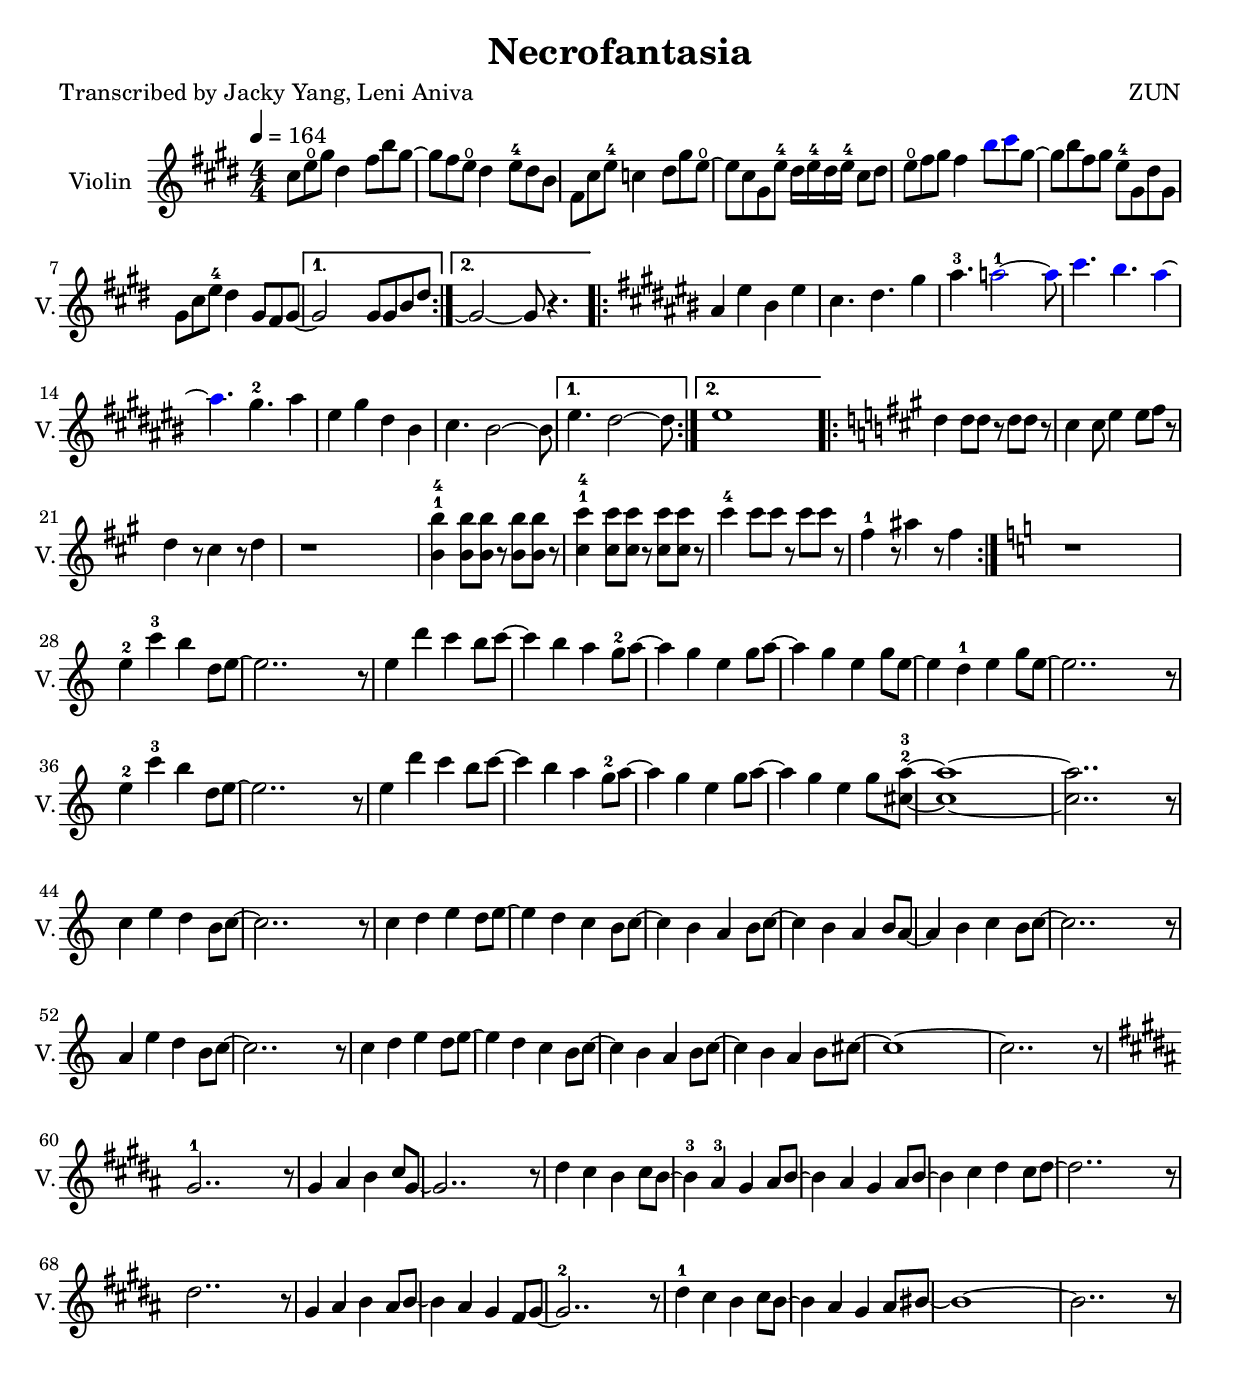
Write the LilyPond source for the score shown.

\version "2.24.0"
\language "english"
\header {
	title = "Necrofantasia"
	composer = "ZUN"
	poet = "Transcribed by Jacky Yang, Leni Aniva"
}
violin = \new Staff \with {
	instrumentName = "Violin"
	shortInstrumentName = "V."
	midiInstrument = "violin"
}
\relative {
	\tempo 4 = 164
	\numericTimeSignature
	\time 4/4
	\override Accidental.hide-tied-accidental-after-break = ##t
	\key cs \minor
	\repeat volta 2
	{
		cs''=''8 e\open   gs ds4 fs8  b  gs~   |
		gs8 fs e\open  ds4         e8-4 ds  b  |
		fs='8    cs' e-4  c4  ds8  gs e~\open  |
		e8  cs gs e'-4 ds16 e-4 ds e-4 cs8 ds8 |
		e=''8\open    fs  gs fs4
		\override NoteHead.color = "blue"
		                          b8  cs
		\override NoteHead.color = "black"
	                                  gs~ |
		gs8 b  fs gs      e-4 gs,  ds' gs, |
		gs='8    cs  e-4  ds4 gs,8 fs  gs~ |
		\alternative {
			\volta 1 { gs2               gs8 gs b ds | }
			\volta 2 { gs,='2~\repeatTie gs8 r4.     | }
		}
	}
	\key cs \major
	\repeat volta 2
   {
		as='4   es' bs es  | cs4. ds4. gs4 | as4.-3
		\override NoteHead.color = "blue"
		                                            a2~-1 a8 | cs4. bs4. as4~ |
		as=''4.
		\override NoteHead.color = "black"
		        gs4.-2 as4 | es4  gs ds bs | cs4. bs2~ bs8 |
		\alternative {
			\volta 1 { es=''4. ds2~ ds8 }
			\volta 2 { es1 }
		} |
	}
	\key fs \minor
	\repeat volta 2
   {
		% Modifications cf. the one by Jacky Yang
		% 1. Moved down by an octave
      % 2. Removed notes across an octave
		d=''4  d8 d r d d r      | cs4 cs8 e4 e8 fs8 r8 |
		d=''4   r8 cs4 r8 d4     | r1                   |
		<b=' b'>4-1-4 8 8 r8 8 8 r8  | <cs cs'>4-1-4 8 8 r8 8 8 r8    |
		cs'='''4-4 8 8 r8 cs8 8 r8 | fs,4-1 r8 as4 r8 fs4   |
		%d'='''4  d8 d r d d r   | cs4 cs8 e4 e8 fs8 r8 |
		%d='''4   r8 cs4 r8 d4   | r1                   |
		%<b, b'>4 8 8 r8 8 8 r8  | <cs cs'>4 8 8 r8 8 8 r8 |
		%cs'=''4 8 8 r8 cs8 8 r8 | fs,4 r8 bf4 r8 fs4      |
	}

	\key c \major
	r1 |
	e=''4-2 c'-3 b d,8 e~ | e=''2..          r8  |
	e4      d'   c b8 c8~ | c='''4  b a g8-2 a8~ |
	a4      g    e g8 a8~ | a=''4   g e g8   e~  |
	e4      d-1  e g8  e~ | e=''2..          r8  |
	e=''4-2 c'-3 b d,8 e~ | e=''2..          r8  |
	e=''4   d'   c b8 c8~ | c='''4  b a g8-2 a~  |
	a=''4   g    e g8  a~ | a=''4   g e g8 <cs, a'>~-2-3 |
	1~                    | 2.. r8

	c=''4 e  d  b8 c8~ | c2..      r8   |
	c4    d  e  d8 e8~ | e4 d c b8 c8~  |
	c4    b  a  b8 c8~ | c4 b a b8 a8~  |
	a4    b  c  b8 c8~ | c2..      r8   |
	a='4  e' d  b8 c8~ | c2..      r8   |
	c4    d  e  d8 e8~ | e4 d c b8 c8~  |
	c4    b  a  b8 c8~ | c4 b a b8 cs8~ |
	1~                 | 2..       r8   |

	% same section as above, but shifted up, and with more "colourful" notes
	%c='''4 e  d  b8  c8~ | c2..        r8   |
	%c4      d  e  d8  e8~ | e4 d c  b8  c8~  |
	%c4      b  e, b'8 c8~ | c4 b e, b'8 e,8~ |
	%e4      d  c  g'8 a8~ | a2..        r8   |
	%a=''4   e' d  b8  c8~ | c2..        r8   |
	%c4      d  e  d8  e8~ | e4 d c  b8  c8~  |
	%c4      b  a  b8  c8~ | c4 b a  b8  cs8~ |
	%1~                    | 2..         r8   |

	\key gs \minor
	gs='2..-1        r8   | gs4  as b  cs8 gs8~ |
	gs2..            r8   | ds'4 cs b  cs8 b8~  |
	b4-3 as-3 gs as8 b8~  | b4   as gs as8 b8~  |
	b4   cs   ds cs8 ds8~ | ds2..          r8   |
	ds=''2..         r8   | gs,4 as b  as8 b8~  |
	b4 as gs  fs8    gs8~ | gs2..-2        r8   |
	ds'4-1 cs b  cs8 b8~  | b4   as gs as8 bs8~ |
	1~                    | 2..            r8   |

	% Fitted closer to ZUN version
	%ds='''2..      r8   | gs,4 as b   as8 b8~  |
	%b4 as gs  fs8  gs8~ | gs2..           r8   |
	%ds'4 as b  cs8  b8~  | b4  as gs  as8  bs8~ |
	%bs1~                | bs2..           r8   |

	% The original last 32 bars (below * 2) are slightly different
	%gs=''2..       r8   | gs4 as b   cs8  gs8~ |
	%gs2..          r8   | gs4 cs b   cs8  b8~  |
	%b4 as gs  as8  b8~  | b4  as ds, as'8 b8~  |
	%b4 cs ds  cs8  ds8~ | ds2..           r8   |
	%ds='''2..      r8   | gs,4 as b   as8  b8~ |
	%b4 as gs  fs8  gs8~ | gs2..           r8   |
	%gs4 as b  cs8  gs8~ | gs4 as gs  as8  bs8~ |
	%bs1~                | bs2..           r8   |
}

\score {
	\violin
	\layout {
		\context {
			\Score
			proportionalNotationDuration = #(ly:make-moment 1/4)
			\override SpacingSpanner.uniform-stretching = ##t
			\override SpacingSpanner.strict-grace-spacing = ##t
		}
	}
}
\score {
	\unfoldRepeats {
		\violin
	}
	\midi {  }
}
